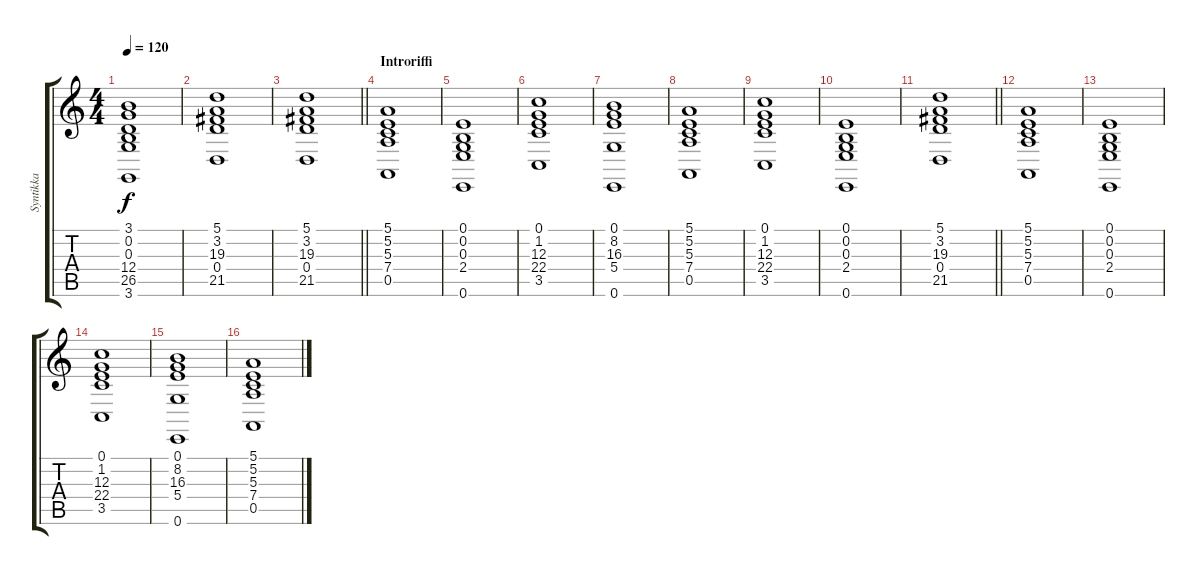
\track ("Syntikka" "Syntikka") {instrument stringensemble1}
\staff {score tabs}
\tuning (E4 B3 G3 D3 A2 E2) {hide}
\ts (4 4)
\tempo 120
\clef g2
\ks c
(3.1 0.2 0.3 12.4 26.5 3.6).1{dy f} |
(5.1 3.2 19.3 0.4 21.5).1 |
\barLineRight lightlight
(5.1 3.2 19.3 0.4 21.5).1 |
\section ("" "Introriffi")
(5.1 5.2 5.3 7.4 0.5).1 |
(0.1 0.2 0.3 2.4 0.6).1 |
(0.1 1.2 12.3 22.4 3.5).1 |
(0.1 8.2 16.3 5.4 0.6).1 |
(5.1 5.2 5.3 7.4 0.5).1 |
(0.1 1.2 12.3 22.4 3.5).1 |
(0.1 0.2 0.3 2.4 0.6).1 |
\barLineRight lightlight
(5.1 3.2 19.3 0.4 21.5).1 |
(5.1 5.2 5.3 7.4 0.5).1 |
(0.1 0.2 0.3 2.4 0.6).1 |
(0.1 1.2 12.3 22.4 3.5).1 |
(0.1 8.2 16.3 5.4 0.6).1 |
(5.1 5.2 5.3 7.4 0.5).1
